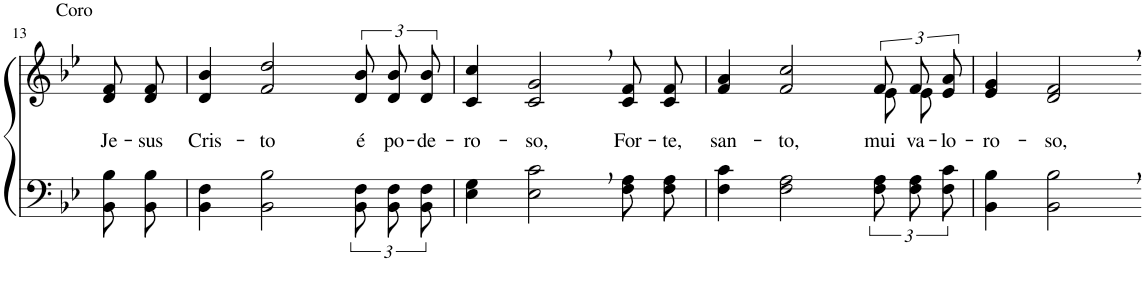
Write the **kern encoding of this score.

**kern	**kern	**text
*part2	*part1	*part1
*staff2	*staff1	*staff1
*I"Parte III e IV	*I"Parte I e II	*
!!LO:PB:g=z
*clefF4	*clefG2	*
*k[b-e-]	*k[b-e-]	*
*M4/4	*M4/4	*
=13	=13	=13
!	!LO:TX:a:t=Coro	!
!	!	!LO:LY:b
8BB-\ 8B-\L	8d/ 8f/L	Je-
!	!	!LO:LY:b
8BB-\ 8B-\J	8d/ 8f/J	-sus
=14	=14	=14
!	!	!LO:LY:b
4BB-\ 4F\	4d/ 4b-/	Cris-
!	!	!LO:LY:b
2BB-\ 2B-\	2f/ 2dd/	-to
!	!	!LO:LY:b
12BB-\ 12F\L	12d/ 12b-/L	é
!	!	!LO:LY:b
12BB-\ 12F\	12d/ 12b-/	po-
!	!	!LO:LY:b
12BB-\ 12F\J	12d/ 12b-/J	-de-
=15	=15	=15
!	!	!LO:LY:b
4E-\ 4G\	4c/ 4cc/	-ro-
!	!	!LO:LY:b
2E-\, 2c\,	2c/, 2g/,	-so,
!	!	!LO:LY:b
8F\ 8A\L	8c/ 8f/L	For-
!	!	!LO:LY:b
8F\ 8A\J	8c/ 8f/J	-te,
=16	=16	=16
!	!	!LO:LY:b
*	*^	*
*	*	*^	*
4F\ 4c\	4f/ 4a/	6%5ryy	2.ryy	san-
!	!	!	!	!LO:LY:b
2F\ 2A\	2f/ 2cc/	.	.	-to,
!	!	!	!	!LO:LY:b
12F\ 12A\L	12f/L	.	8e-\	mui
!	!	!	!	!LO:LY:b
12F\ 12A\	12f/	8e-\	.	va-
.	.	.	8ryy	.
!	!	!	!	!LO:LY:b
12F\ 12c\J	12e-/ 12a/J	.	.	-lo-
.	.	24ryy	.	.
*	*	*v	*v	*
=17	=17	=17	=17
!	!	!	!LO:LY:b
*	*v	*v	*
4BB-\ 4B-\	4e-/ 4g/	-ro-
!	!	!LO:LY:b
2BB-\, 2B-\,	2d/, 2f/,	-so,
=-	=-	=-
*-	*-	*-
